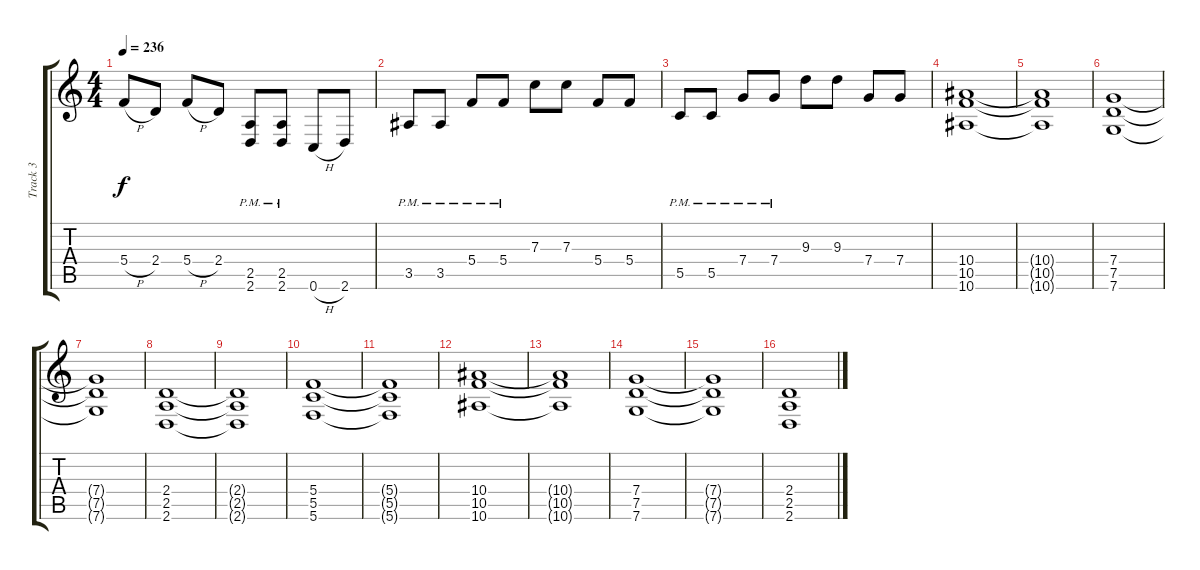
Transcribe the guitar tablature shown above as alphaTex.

\track ("Track 3" "Track 3") {instrument distortionguitar}
\staff {score tabs}
\tuning (D4 A3 F3 C3 G2 C2) {hide}
\ts (4 4)
\tempo 236
\clef g2
\ks c
5.4{h}.8{dy f} 2.4.8 5.4{h}.8 2.4.8 (2.5{pm} 2.6{pm}).8 (2.5{pm} 2.6{pm}).8 0.6{h}.8 2.6.8 |
3.5{pm}.8 3.5{pm}.8 5.4{pm}.8 5.4{pm}.8 7.3.8 7.3.8 5.4.8 5.4.8 |
5.5{pm}.8 5.5{pm}.8 7.4{pm}.8 7.4{pm}.8 9.3.8 9.3.8 7.4.8 7.4.8 |
(10.4 10.5 10.6).1 |
(10.4{t} 10.5{t} 10.6{t}).1 |
(7.4 7.5 7.6).1 |
(7.4{t} 7.5{t} 7.6{t}).1 |
(2.4 2.5 2.6).1 |
(2.4{t} 2.5{t} 2.6{t}).1 |
(5.4 5.5 5.6).1 |
(5.4{t} 5.5{t} 5.6{t}).1 |
(10.4 10.5 10.6).1 |
(10.4{t} 10.5{t} 10.6{t}).1 |
(7.4 7.5 7.6).1 |
(7.4{t} 7.5{t} 7.6{t}).1 |
(2.4 2.5 2.6).1
